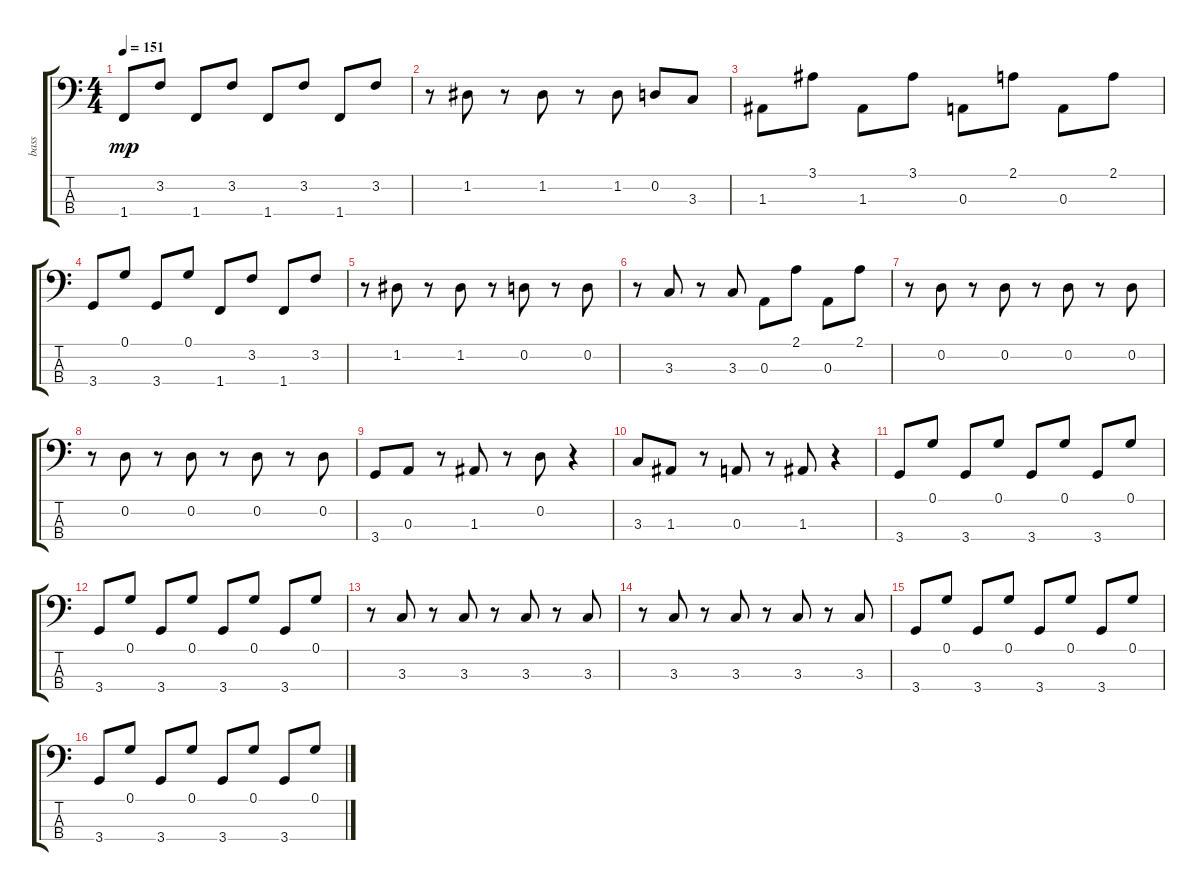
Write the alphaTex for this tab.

\track ("bass" "bass") {instrument fretlessbass}
\staff {score tabs}
\tuning (G2 D2 A1 E1) {hide}
\ts (4 4)
\tempo 151
\clef f4
\ks c
1.4.8{dy mp} 3.2.8 1.4.8 3.2.8 1.4.8 3.2.8 1.4.8 3.2.8 |
r.8 1.2.8 r.8 1.2.8 r.8 1.2.8 0.2.8 3.3.8 |
1.3.8 3.1.8 1.3.8 3.1.8 0.3.8 2.1.8 0.3.8 2.1.8 |
3.4.8 0.1.8 3.4.8 0.1.8 1.4.8 3.2.8 1.4.8 3.2.8 |
r.8 1.2.8 r.8 1.2.8 r.8 0.2.8 r.8 0.2.8 |
r.8 3.3.8 r.8 3.3.8 0.3.8 2.1.8 0.3.8 2.1.8 |
r.8 0.2.8 r.8 0.2.8 r.8 0.2.8 r.8 0.2.8 |
r.8 0.2.8 r.8 0.2.8 r.8 0.2.8 r.8 0.2.8 |
3.4.8 0.3.8 r.8 1.3.8 r.8 0.2.8 r.4 |
3.3.8 1.3.8 r.8 0.3.8 r.8 1.3.8 r.4 |
3.4.8 0.1.8 3.4.8 0.1.8 3.4.8 0.1.8 3.4.8 0.1.8 |
3.4.8 0.1.8 3.4.8 0.1.8 3.4.8 0.1.8 3.4.8 0.1.8 |
r.8 3.3.8 r.8 3.3.8 r.8 3.3.8 r.8 3.3.8 |
r.8 3.3.8 r.8 3.3.8 r.8 3.3.8 r.8 3.3.8 |
3.4.8 0.1.8 3.4.8 0.1.8 3.4.8 0.1.8 3.4.8 0.1.8 |
3.4.8 0.1.8 3.4.8 0.1.8 3.4.8 0.1.8 3.4.8 0.1.8
